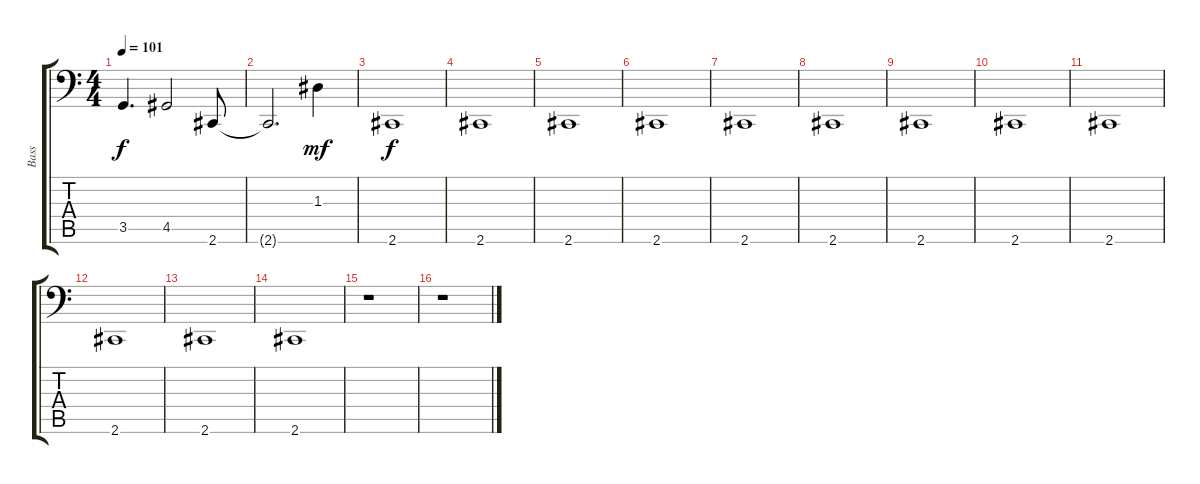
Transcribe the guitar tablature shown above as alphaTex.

\track ("Bass" "Bass") {instrument fretlessbass}
\staff {score tabs}
\tuning (C3 G2 D2 A1 E1 B0) {hide}
\ts (4 4)
\tempo 101
\clef f4
\ks c
3.5.4{d dy f} 4.5.2 2.6.8 |
2.6{t}.2{d} 1.3.4{dy mf} |
2.6.1{dy f} |
2.6.1 |
2.6.1 |
2.6.1 |
2.6.1 |
2.6.1 |
2.6.1 |
2.6.1 |
2.6.1 |
2.6.1 |
2.6.1 |
2.6.1 |
r.1 |
r.1
